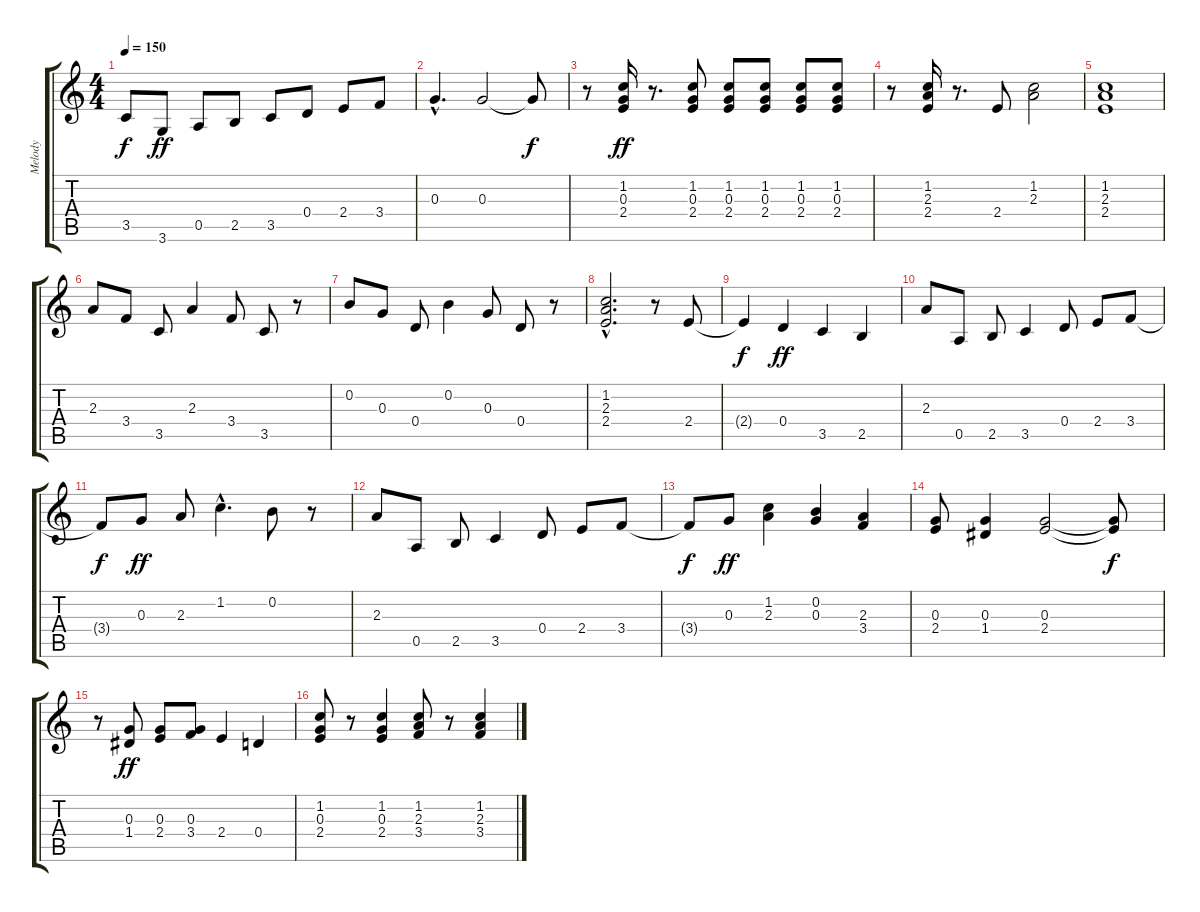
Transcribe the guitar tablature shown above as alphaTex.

\track ("Melody" "Melody") {instrument electricguitarclean}
\staff {score tabs}
\tuning (E4 B3 G3 D3 A2 E2) {hide}
\ts (4 4)
\tempo 150
\clef g2
\ks c
3.5{t}.8{dy f} 3.6.8{dy ff} 0.5.8 2.5.8 3.5.8 0.4.8 2.4.8 3.4.8 |
0.3{hac}.4{d} 0.3.2 0.3{t}.8{dy f} |
r.8 (1.2 0.3 2.4).16{dy ff} r.8{d} (1.2 0.3 2.4).8 (1.2 0.3 2.4).8 (1.2 0.3 2.4).8 (1.2 0.3 2.4).8 (1.2 0.3 2.4).8 |
r.8 (1.2 2.3 2.4).16 r.8{d} 2.4.8 (1.2 2.3).2 |
(1.2 2.3 2.4).1 |
2.3.8 3.4.8 3.5.8 2.3.4 3.4.8 3.5.8 r.8 |
0.2.8 0.3.8 0.4.8 0.2.4 0.3.8 0.4.8 r.8 |
(1.2{hac} 2.3{hac} 2.4{hac}).2{d} r.8 2.4.8 |
2.4{t}.4{dy f} 0.4.4{dy ff} 3.5.4 2.5.4 |
2.3.8 0.5.8 2.5.8 3.5.4 0.4.8 2.4.8 3.4.8 |
3.4{t}.8{dy f} 0.3.8{dy ff} 2.3.8 1.2{hac}.4{d} 0.2.8 r.8 |
2.3.8 0.5.8 2.5.8 3.5.4 0.4.8 2.4.8 3.4.8 |
3.4{t}.8{dy f} 0.3.8{dy ff} (1.2 2.3).4 (0.2 0.3).4 (2.3 3.4).4 |
(0.3 2.4).8 (0.3 1.4).4 (0.3 2.4).2 (0.3{t} 2.4{t}).8{dy f} |
r.8 (0.3 1.4).8{dy ff} (0.3 2.4).8 (0.3 3.4).8 2.4.4 0.4.4 |
(1.2 0.3 2.4).8 r.8 (1.2 0.3 2.4).4 (1.2 2.3 3.4).8 r.8 (1.2 2.3 3.4).4{volume 10}
